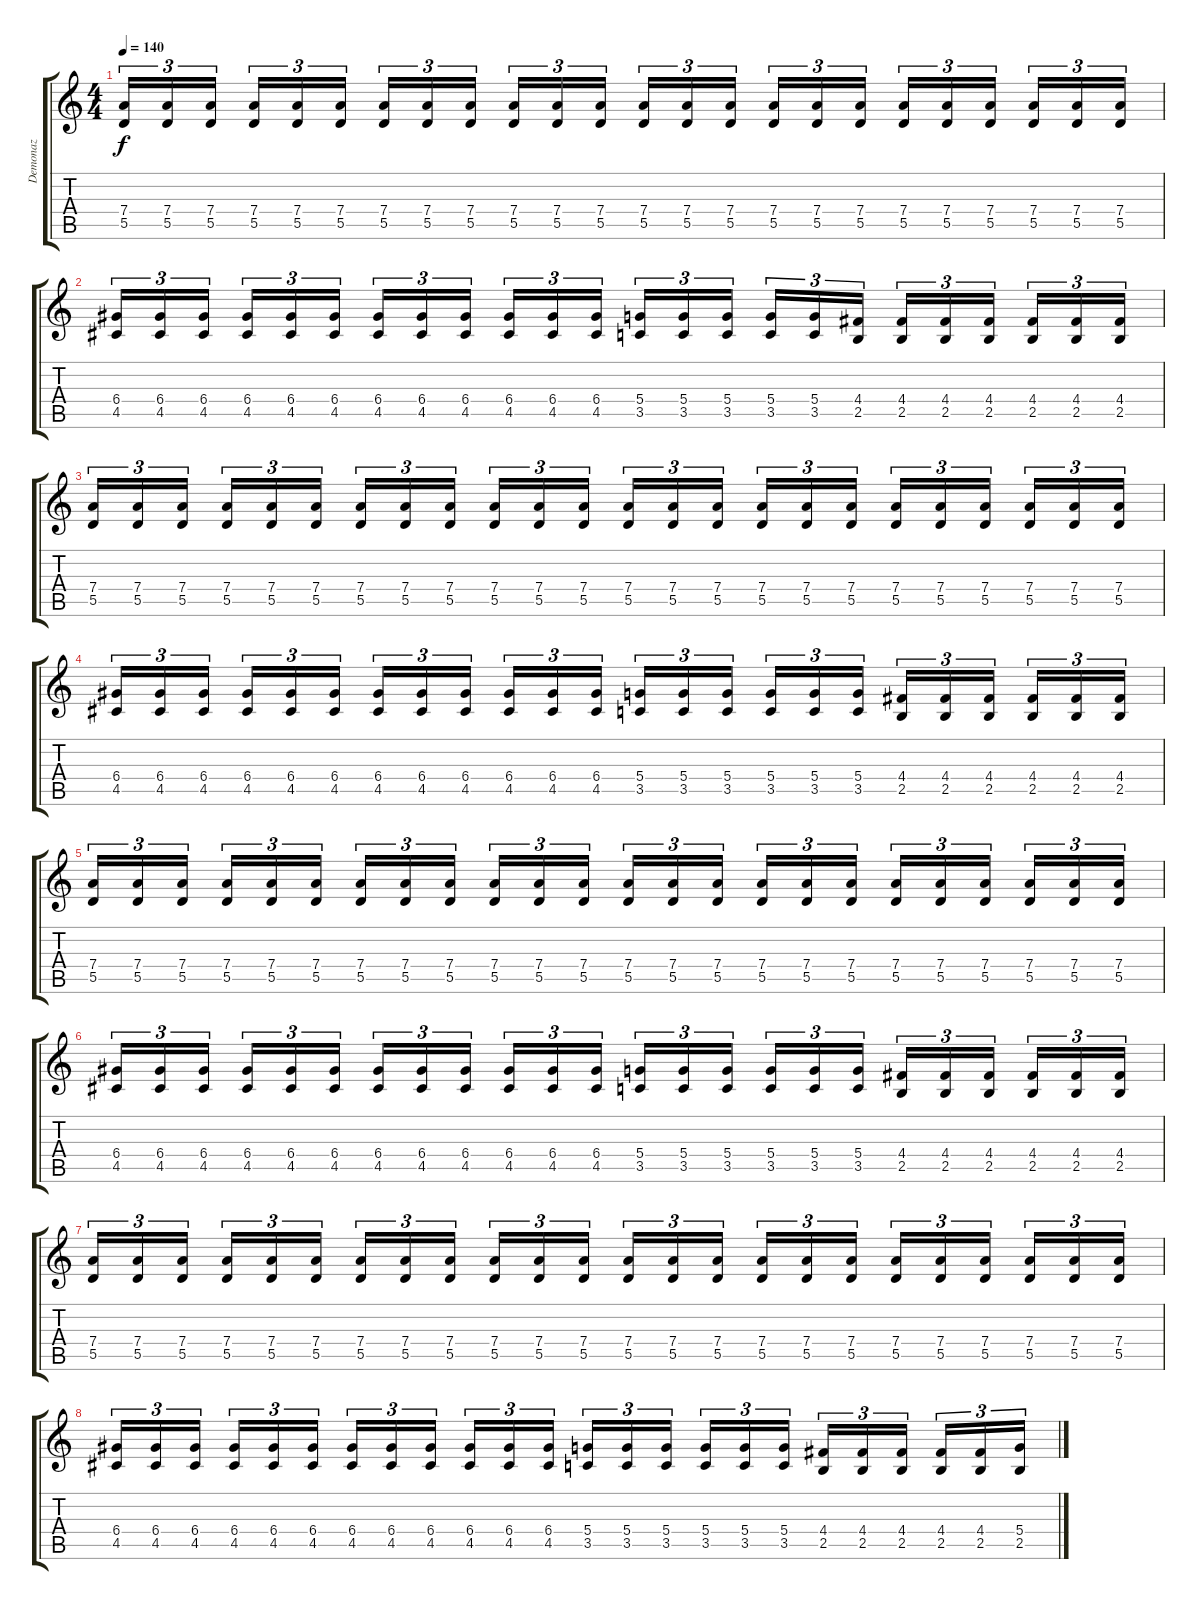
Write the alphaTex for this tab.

\track ("Demonaz" "Demonaz") {instrument distortionguitar}
\staff {score tabs}
\tuning (E4 B3 G3 D3 A2 E2) {hide}
\ts (4 4)
\tempo 140
\clef g2
\ks c
(7.4 5.5).16{tu (3 2) dy f} (7.4 5.5).16{tu (3 2)} (7.4 5.5).16{tu (3 2) beam splitsecondary} (7.4 5.5).16{tu (3 2)} (7.4 5.5).16{tu (3 2)} (7.4 5.5).16{tu (3 2)} (7.4 5.5).16{tu (3 2)} (7.4 5.5).16{tu (3 2)} (7.4 5.5).16{tu (3 2) beam splitsecondary} (7.4 5.5).16{tu (3 2)} (7.4 5.5).16{tu (3 2)} (7.4 5.5).16{tu (3 2)} (7.4 5.5).16{tu (3 2)} (7.4 5.5).16{tu (3 2)} (7.4 5.5).16{tu (3 2) beam splitsecondary} (7.4 5.5).16{tu (3 2)} (7.4 5.5).16{tu (3 2)} (7.4 5.5).16{tu (3 2)} (7.4 5.5).16{tu (3 2)} (7.4 5.5).16{tu (3 2)} (7.4 5.5).16{tu (3 2) beam splitsecondary} (7.4 5.5).16{tu (3 2)} (7.4 5.5).16{tu (3 2)} (7.4 5.5).16{tu (3 2)} |
(6.4 4.5).16{tu (3 2)} (6.4 4.5).16{tu (3 2)} (6.4 4.5).16{tu (3 2) beam splitsecondary} (6.4 4.5).16{tu (3 2)} (6.4 4.5).16{tu (3 2)} (6.4 4.5).16{tu (3 2)} (6.4 4.5).16{tu (3 2)} (6.4 4.5).16{tu (3 2)} (6.4 4.5).16{tu (3 2) beam splitsecondary} (6.4 4.5).16{tu (3 2)} (6.4 4.5).16{tu (3 2)} (6.4 4.5).16{tu (3 2)} (5.4 3.5).16{tu (3 2)} (5.4 3.5).16{tu (3 2)} (5.4 3.5).16{tu (3 2) beam splitsecondary} (5.4 3.5).16{tu (3 2)} (5.4 3.5).16{tu (3 2)} (4.4 2.5).16{tu (3 2)} (4.4 2.5).16{tu (3 2)} (4.4 2.5).16{tu (3 2)} (4.4 2.5).16{tu (3 2) beam splitsecondary} (4.4 2.5).16{tu (3 2)} (4.4 2.5).16{tu (3 2)} (4.4 2.5).16{tu (3 2)} |
(7.4 5.5).16{tu (3 2)} (7.4 5.5).16{tu (3 2)} (7.4 5.5).16{tu (3 2) beam splitsecondary} (7.4 5.5).16{tu (3 2)} (7.4 5.5).16{tu (3 2)} (7.4 5.5).16{tu (3 2)} (7.4 5.5).16{tu (3 2)} (7.4 5.5).16{tu (3 2)} (7.4 5.5).16{tu (3 2) beam splitsecondary} (7.4 5.5).16{tu (3 2)} (7.4 5.5).16{tu (3 2)} (7.4 5.5).16{tu (3 2)} (7.4 5.5).16{tu (3 2)} (7.4 5.5).16{tu (3 2)} (7.4 5.5).16{tu (3 2) beam splitsecondary} (7.4 5.5).16{tu (3 2)} (7.4 5.5).16{tu (3 2)} (7.4 5.5).16{tu (3 2)} (7.4 5.5).16{tu (3 2)} (7.4 5.5).16{tu (3 2)} (7.4 5.5).16{tu (3 2) beam splitsecondary} (7.4 5.5).16{tu (3 2)} (7.4 5.5).16{tu (3 2)} (7.4 5.5).16{tu (3 2)} |
(6.4 4.5).16{tu (3 2)} (6.4 4.5).16{tu (3 2)} (6.4 4.5).16{tu (3 2) beam splitsecondary} (6.4 4.5).16{tu (3 2)} (6.4 4.5).16{tu (3 2)} (6.4 4.5).16{tu (3 2)} (6.4 4.5).16{tu (3 2)} (6.4 4.5).16{tu (3 2)} (6.4 4.5).16{tu (3 2) beam splitsecondary} (6.4 4.5).16{tu (3 2)} (6.4 4.5).16{tu (3 2)} (6.4 4.5).16{tu (3 2)} (5.4 3.5).16{tu (3 2)} (5.4 3.5).16{tu (3 2)} (5.4 3.5).16{tu (3 2) beam splitsecondary} (5.4 3.5).16{tu (3 2)} (5.4 3.5).16{tu (3 2)} (5.4 3.5).16{tu (3 2)} (4.4 2.5).16{tu (3 2)} (4.4 2.5).16{tu (3 2)} (4.4 2.5).16{tu (3 2) beam splitsecondary} (4.4 2.5).16{tu (3 2)} (4.4 2.5).16{tu (3 2)} (4.4 2.5).16{tu (3 2)} |
(7.4 5.5).16{tu (3 2)} (7.4 5.5).16{tu (3 2)} (7.4 5.5).16{tu (3 2) beam splitsecondary} (7.4 5.5).16{tu (3 2)} (7.4 5.5).16{tu (3 2)} (7.4 5.5).16{tu (3 2)} (7.4 5.5).16{tu (3 2)} (7.4 5.5).16{tu (3 2)} (7.4 5.5).16{tu (3 2) beam splitsecondary} (7.4 5.5).16{tu (3 2)} (7.4 5.5).16{tu (3 2)} (7.4 5.5).16{tu (3 2)} (7.4 5.5).16{tu (3 2)} (7.4 5.5).16{tu (3 2)} (7.4 5.5).16{tu (3 2) beam splitsecondary} (7.4 5.5).16{tu (3 2)} (7.4 5.5).16{tu (3 2)} (7.4 5.5).16{tu (3 2)} (7.4 5.5).16{tu (3 2)} (7.4 5.5).16{tu (3 2)} (7.4 5.5).16{tu (3 2) beam splitsecondary} (7.4 5.5).16{tu (3 2)} (7.4 5.5).16{tu (3 2)} (7.4 5.5).16{tu (3 2)} |
(6.4 4.5).16{tu (3 2)} (6.4 4.5).16{tu (3 2)} (6.4 4.5).16{tu (3 2) beam splitsecondary} (6.4 4.5).16{tu (3 2)} (6.4 4.5).16{tu (3 2)} (6.4 4.5).16{tu (3 2)} (6.4 4.5).16{tu (3 2)} (6.4 4.5).16{tu (3 2)} (6.4 4.5).16{tu (3 2) beam splitsecondary} (6.4 4.5).16{tu (3 2)} (6.4 4.5).16{tu (3 2)} (6.4 4.5).16{tu (3 2)} (5.4 3.5).16{tu (3 2)} (5.4 3.5).16{tu (3 2)} (5.4 3.5).16{tu (3 2) beam splitsecondary} (5.4 3.5).16{tu (3 2)} (5.4 3.5).16{tu (3 2)} (5.4 3.5).16{tu (3 2)} (4.4 2.5).16{tu (3 2)} (4.4 2.5).16{tu (3 2)} (4.4 2.5).16{tu (3 2) beam splitsecondary} (4.4 2.5).16{tu (3 2)} (4.4 2.5).16{tu (3 2)} (4.4 2.5).16{tu (3 2)} |
(7.4 5.5).16{tu (3 2)} (7.4 5.5).16{tu (3 2)} (7.4 5.5).16{tu (3 2) beam splitsecondary} (7.4 5.5).16{tu (3 2)} (7.4 5.5).16{tu (3 2)} (7.4 5.5).16{tu (3 2)} (7.4 5.5).16{tu (3 2)} (7.4 5.5).16{tu (3 2)} (7.4 5.5).16{tu (3 2) beam splitsecondary} (7.4 5.5).16{tu (3 2)} (7.4 5.5).16{tu (3 2)} (7.4 5.5).16{tu (3 2)} (7.4 5.5).16{tu (3 2)} (7.4 5.5).16{tu (3 2)} (7.4 5.5).16{tu (3 2) beam splitsecondary} (7.4 5.5).16{tu (3 2)} (7.4 5.5).16{tu (3 2)} (7.4 5.5).16{tu (3 2)} (7.4 5.5).16{tu (3 2)} (7.4 5.5).16{tu (3 2)} (7.4 5.5).16{tu (3 2) beam splitsecondary} (7.4 5.5).16{tu (3 2)} (7.4 5.5).16{tu (3 2)} (7.4 5.5).16{tu (3 2)} |
(6.4 4.5).16{tu (3 2)} (6.4 4.5).16{tu (3 2)} (6.4 4.5).16{tu (3 2) beam splitsecondary} (6.4 4.5).16{tu (3 2)} (6.4 4.5).16{tu (3 2)} (6.4 4.5).16{tu (3 2)} (6.4 4.5).16{tu (3 2)} (6.4 4.5).16{tu (3 2)} (6.4 4.5).16{tu (3 2) beam splitsecondary} (6.4 4.5).16{tu (3 2)} (6.4 4.5).16{tu (3 2)} (6.4 4.5).16{tu (3 2)} (5.4 3.5).16{tu (3 2)} (5.4 3.5).16{tu (3 2)} (5.4 3.5).16{tu (3 2) beam splitsecondary} (5.4 3.5).16{tu (3 2)} (5.4 3.5).16{tu (3 2)} (5.4 3.5).16{tu (3 2)} (4.4 2.5).16{tu (3 2)} (4.4 2.5).16{tu (3 2)} (4.4 2.5).16{tu (3 2) beam splitsecondary} (4.4 2.5).16{tu (3 2)} (4.4 2.5).16{tu (3 2)} (5.4 2.5).16{tu (3 2)}
